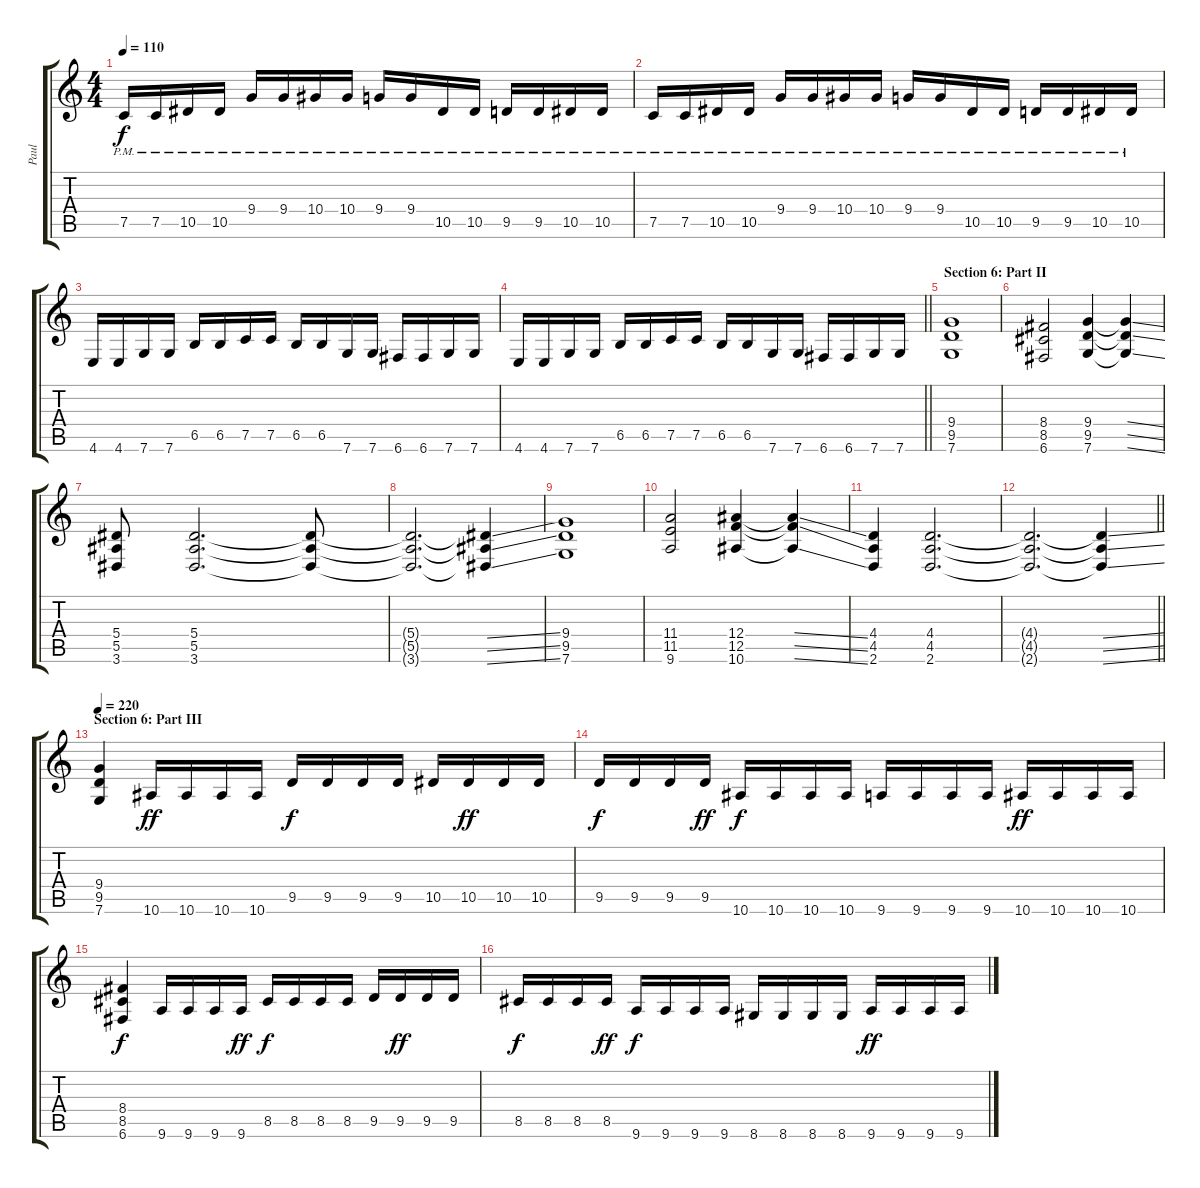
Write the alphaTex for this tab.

\track ("Paul" "Paul") {instrument distortionguitar}
\staff {score tabs}
\tuning (C4 G3 Eb3 Bb2 F2 C2) {hide}
\ts (4 4)
\tempo 110
\clef g2
\ks c
7.5{pm}.16{dy f} 7.5{pm}.16 10.5{pm}.16 10.5{pm}.16 9.4{pm}.16 9.4{pm}.16 10.4{pm}.16 10.4{pm}.16 9.4{pm}.16 9.4{pm}.16 10.5{pm}.16 10.5{pm}.16 9.5{pm}.16 9.5{pm}.16 10.5{pm}.16 10.5{pm}.16 |
7.5{pm}.16 7.5{pm}.16 10.5{pm}.16 10.5{pm}.16 9.4{pm}.16 9.4{pm}.16 10.4{pm}.16 10.4{pm}.16 9.4{pm}.16 9.4{pm}.16 10.5{pm}.16 10.5{pm}.16 9.5{pm}.16 9.5{pm}.16 10.5{pm}.16 10.5{pm}.16 |
4.6.16 4.6.16 7.6.16 7.6.16 6.5.16 6.5.16 7.5.16 7.5.16 6.5.16 6.5.16 7.6.16 7.6.16 6.6.16 6.6.16 7.6.16 7.6.16 |
\barLineRight lightlight
4.6.16 4.6.16 7.6.16 7.6.16 6.5.16 6.5.16 7.5.16 7.5.16 6.5.16 6.5.16 7.6.16 7.6.16 6.6.16 6.6.16 7.6.16 7.6.16 |
\section ("" "Section 6: Part II")
(9.4 9.5 7.6).1 |
(8.4 8.5 6.6).2 (9.4 9.5 7.6).4 (9.4{ss t} 9.5{ss t} 7.6{ss t}).4 |
(5.4 5.5 3.6).8 (5.4 5.5 3.6).2{d} (5.4{t} 5.5{t} 3.6{t}).8 |
(5.4{t} 5.5{t} 3.6{t}).2{d} (5.4{ss t} 5.5{ss t} 3.6{ss t}).4 |
(9.4 9.5 7.6).1 |
(11.4 11.5 9.6).2 (12.4 12.5 10.6).4 (12.4{ss t} 12.5{ss t} 10.6{ss t}).4 |
(4.4 4.5 2.6).4 (4.4 4.5 2.6).2{d} |
\barLineRight lightlight
(4.4{t} 4.5{t} 2.6{t}).2{d} (4.4{ss t} 4.5{ss t} 2.6{ss t}).4 |
\section ("" "Section 6: Part III")
\tempo 220
(9.4 9.5 7.6).4 10.6.16{dy ff} 10.6.16 10.6.16 10.6.16 9.5.16{dy f} 9.5.16 9.5.16 9.5.16 10.5.16 10.5.16{dy ff} 10.5.16 10.5.16 |
9.5.16{dy f} 9.5.16 9.5.16 9.5.16{dy ff} 10.6.16{dy f} 10.6.16 10.6.16 10.6.16 9.6.16 9.6.16 9.6.16 9.6.16 10.6.16{dy ff} 10.6.16 10.6.16 10.6.16 |
(8.4 8.5 6.6).4{dy f} 9.6.16 9.6.16 9.6.16 9.6.16{dy ff} 8.5.16{dy f} 8.5.16 8.5.16 8.5.16 9.5.16 9.5.16{dy ff} 9.5.16 9.5.16 |
8.5.16{dy f} 8.5.16 8.5.16 8.5.16{dy ff} 9.6.16{dy f} 9.6.16 9.6.16 9.6.16 8.6.16 8.6.16 8.6.16 8.6.16 9.6.16{dy ff} 9.6.16 9.6.16 9.6.16
